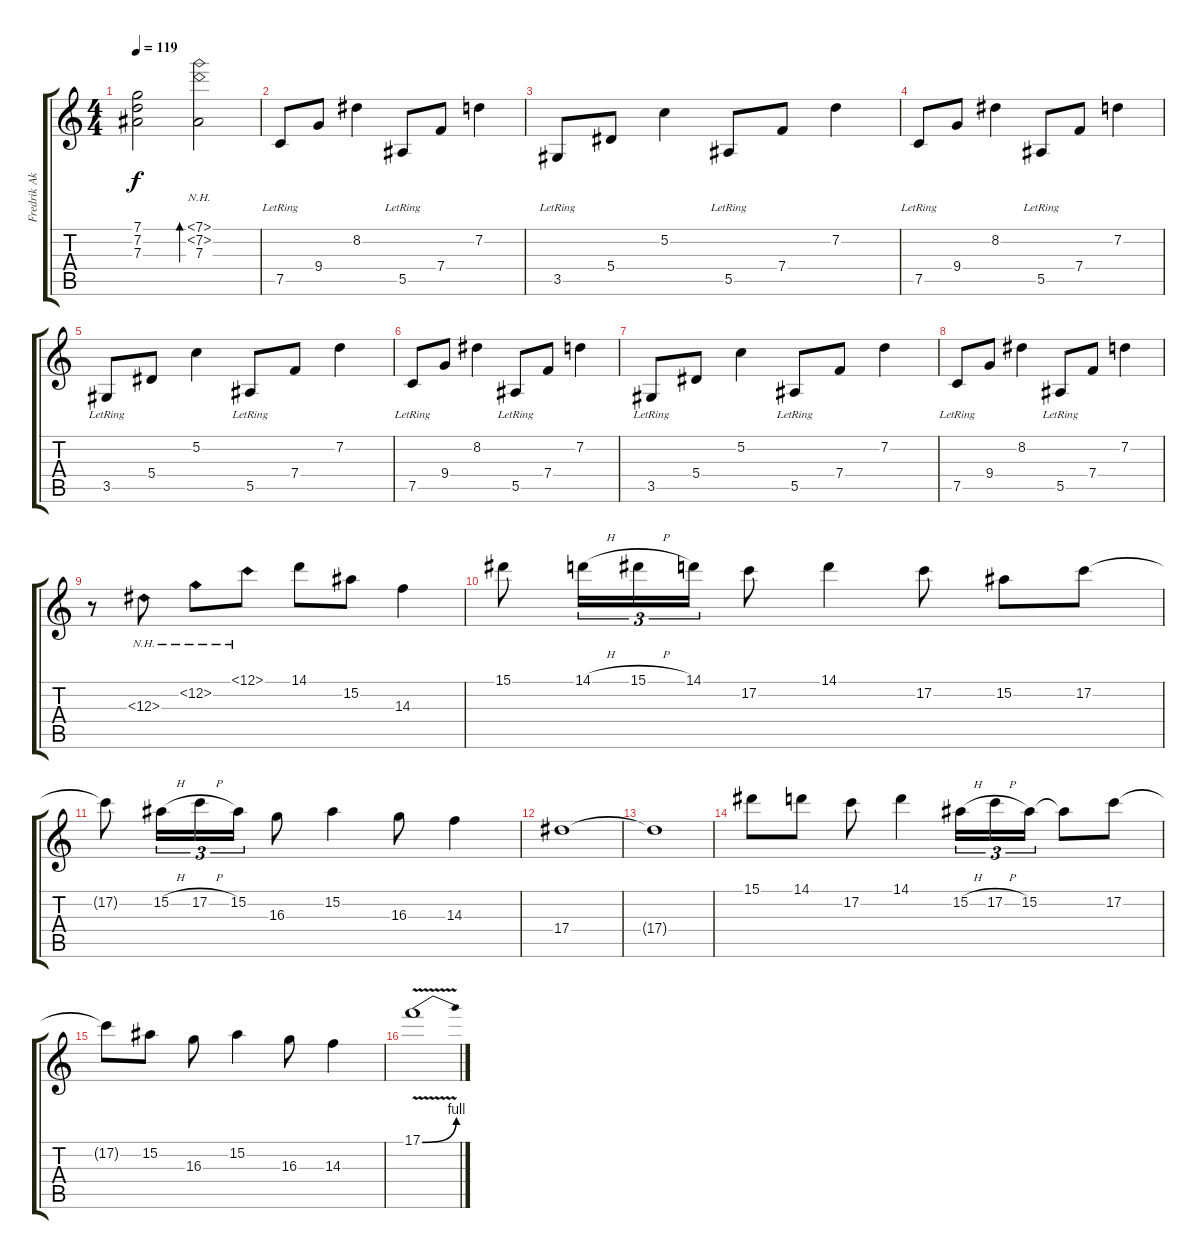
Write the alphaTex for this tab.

\track ("Fredrik Akesson (Rythm Guitar)" "Fredrik Ak") {instrument distortionguitar}
\staff {score tabs}
\tuning (C4 G3 Eb3 Bb2 F2 C2) {hide}
\ts (4 4)
\tempo 119
\clef g2
\ks c
(7.1{t} 7.2{t} 7.3{t}).2{dy f} (7.1{nh} 7.2{nh} 7.3).2{bd 480} |
7.5{lr}.8{instrument acousticguitarsteel} 9.4.8 8.2.4 5.5{lr}.8 7.4.8 7.2.4 |
3.5{lr}.8 5.4.8 5.2.4 5.5{lr}.8 7.4.8 7.2.4 |
7.5{lr}.8{instrument acousticguitarsteel} 9.4.8 8.2.4 5.5{lr}.8 7.4.8 7.2.4 |
3.5{lr}.8 5.4.8 5.2.4 5.5{lr}.8 7.4.8 7.2.4 |
7.5{lr}.8{instrument acousticguitarsteel} 9.4.8 8.2.4 5.5{lr}.8 7.4.8 7.2.4 |
3.5{lr}.8 5.4.8 5.2.4 5.5{lr}.8 7.4.8 7.2.4 |
7.5{lr}.8{instrument acousticguitarsteel} 9.4.8 8.2.4 5.5{lr}.8 7.4.8 7.2.4 |
r.8{instrument acousticguitarsteel} 12.3{nh}.8 12.2{nh}.8 12.1{nh}.8 14.1.8 15.2.8 14.3.4 |
15.1.8{instrument distortionguitar} 14.1{h}.16{tu (3 2)} 15.1{h}.16{tu (3 2)} 14.1.16{tu (3 2)} 17.2.8 14.1.4 17.2.8 15.2.8 17.2.8 |
17.2{t}.8 15.2{h}.16{tu (3 2)} 17.2{h}.16{tu (3 2)} 15.2.16{tu (3 2)} 16.3.8 15.2.4 16.3.8 14.3.4 |
17.4.1 |
17.4{t}.1 |
15.1.8 14.1.8 17.2.8 14.1.4 15.2{h}.16{tu (3 2)} 17.2{h}.16{tu (3 2)} 15.2.16{tu (3 2)} 15.2{t}.8 17.2.8 |
17.2{t}.8 15.2.8 16.3.8 15.2.4 16.3.8 14.3.4 |
17.1{be (bend 0 0 60 4) v}.1
